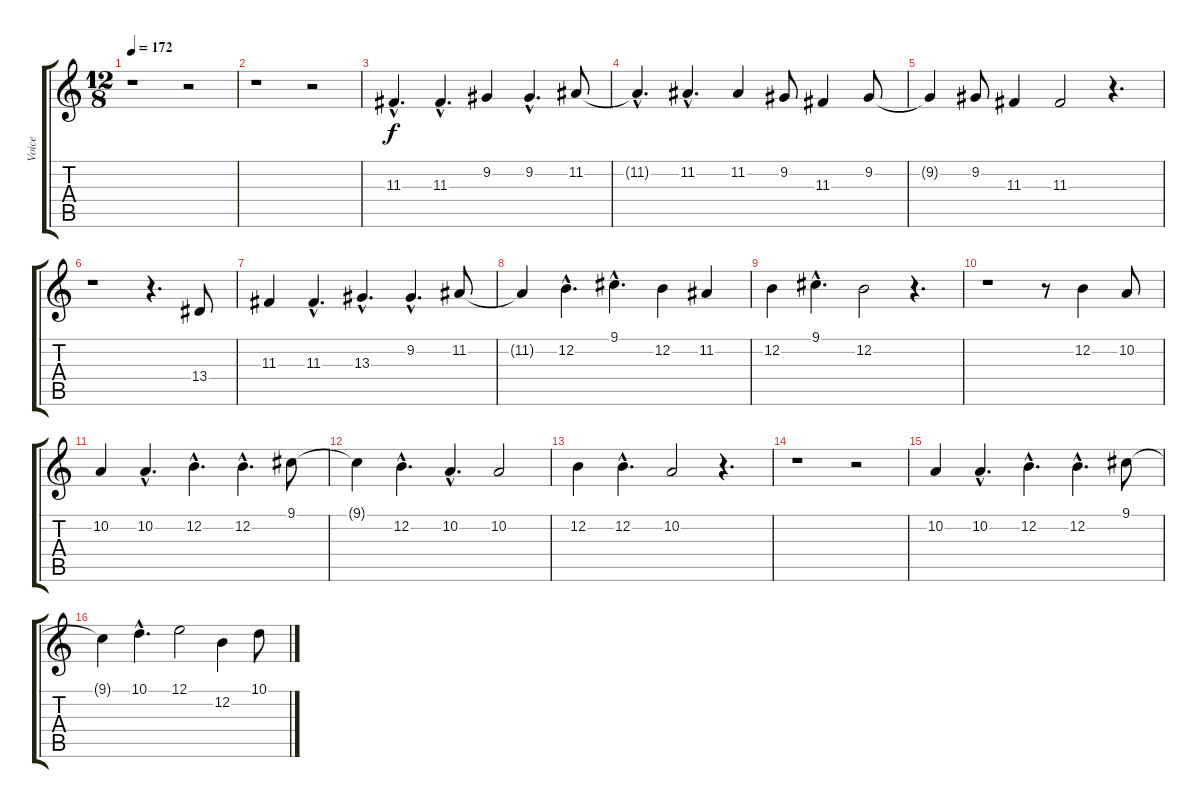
\track ("Voice" "Voice") {instrument flute}
\staff {score tabs}
\tuning (E4 B3 G3 D3 A2 E2) {hide}
\ts (12 8)
\tempo 172
\clef g2
\ks c
r.1{dy f} r.2 |
r.1 r.2 |
11.3{hac}.4{d} 11.3{hac}.4{d} 9.2.4 9.2{hac}.4{d} 11.2.8 |
11.2{hac t}.4{d} 11.2{hac}.4{d} 11.2.4 9.2.8 11.3.4 9.2.8 |
9.2{t}.4 9.2.8 11.3.4 11.3.2 r.4{d} |
r.1 r.4{d} 13.4.8 |
11.3.4 11.3{hac}.4{d} 13.3{hac}.4{d} 9.2{hac}.4{d} 11.2.8 |
11.2{t}.4 12.2{hac}.4{d} 9.1{hac}.4{d} 12.2.4 11.2.4 |
12.2.4 9.1{hac}.4{d} 12.2.2 r.4{d} |
r.1 r.8 12.2.4 10.2.8 |
10.2.4 10.2{hac}.4{d} 12.2{hac}.4{d} 12.2{hac}.4{d} 9.1.8 |
9.1{t}.4 12.2{hac}.4{d} 10.2{hac}.4{d} 10.2.2 |
12.2.4 12.2{hac}.4{d} 10.2.2 r.4{d} |
r.1 r.2 |
10.2.4 10.2{hac}.4{d} 12.2{hac}.4{d} 12.2{hac}.4{d} 9.1.8 |
9.1{t}.4 10.1{hac}.4{d} 12.1.2 12.2.4 10.1.8
